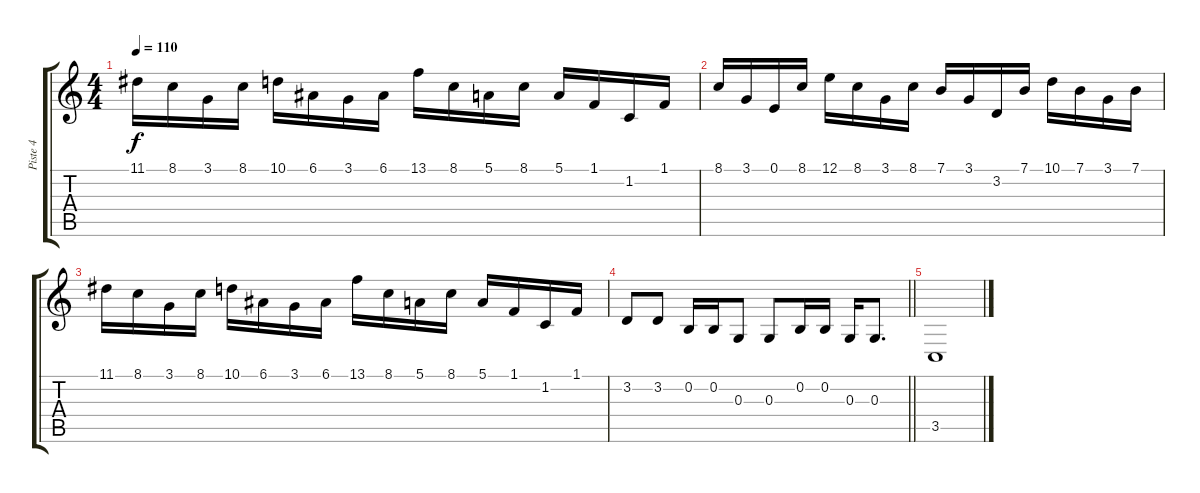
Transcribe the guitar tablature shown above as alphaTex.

\track ("Piste 4" "Piste 4") {instrument synthbrass1}
\staff {score tabs}
\tuning (E4 B3 G3 D3 A2 E2) {hide}
\ts (4 4)
\tempo 110
\clef g2
\ks c
11.1.16{dy f} 8.1.16 3.1.16 8.1.16 10.1.16 6.1.16 3.1.16 6.1.16 13.1.16 8.1.16 5.1.16 8.1.16 5.1.16 1.1.16 1.2.16 1.1.16 |
8.1.16 3.1.16 0.1.16 8.1.16 12.1.16 8.1.16 3.1.16 8.1.16 7.1.16 3.1.16 3.2.16 7.1.16 10.1.16 7.1.16 3.1.16 7.1.16 |
11.1.16 8.1.16 3.1.16 8.1.16 10.1.16 6.1.16 3.1.16 6.1.16 13.1.16 8.1.16 5.1.16 8.1.16 5.1.16 1.1.16 1.2.16 1.1.16 |
\barLineRight lightlight
3.2.8 3.2.8 0.2.16 0.2.16 0.3.8 0.3.8 0.2.16 0.2.16 0.3.16 0.3.8{d} |
3.5.1
